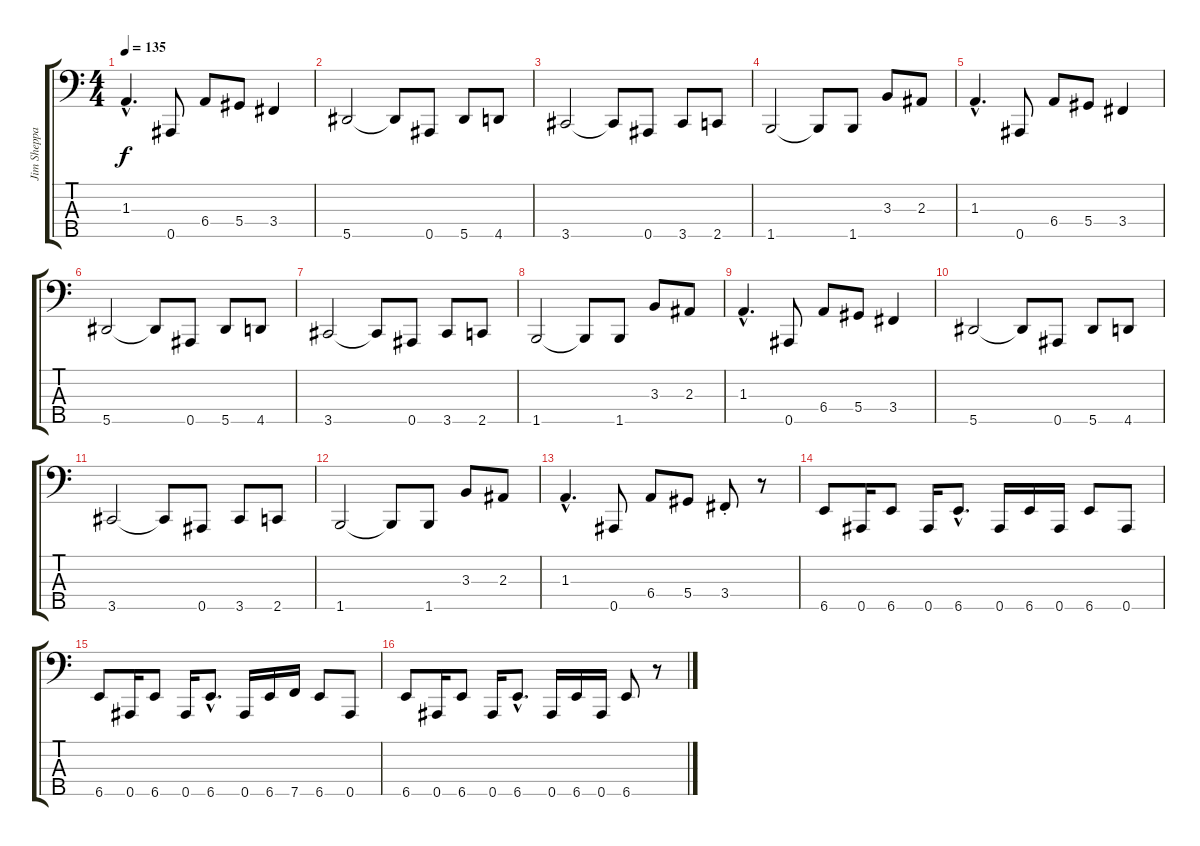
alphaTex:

\track ("Jim Sheppard" "Jim Sheppa") {instrument electricbasspick}
\staff {score tabs}
\tuning (Gb2 Db2 Ab1 Eb1 Bb0) {hide}
\ts (4 4)
\tempo 135
\clef f4
\ks c
1.3{hac}.4{d dy f} 0.5.8 6.4.8 5.4.8 3.4.4 |
5.5.2 5.5{t}.8 0.5.8 5.5.8 4.5.8 |
3.5.2 3.5{t}.8 0.5.8 3.5.8 2.5.8 |
1.5.2 1.5{t}.8 1.5.8 3.3.8 2.3.8 |
1.3{hac}.4{d} 0.5.8 6.4.8 5.4.8 3.4.4 |
5.5.2 5.5{t}.8 0.5.8 5.5.8 4.5.8 |
3.5.2 3.5{t}.8 0.5.8 3.5.8 2.5.8 |
1.5.2 1.5{t}.8 1.5.8 3.3.8 2.3.8 |
1.3{hac}.4{d} 0.5.8 6.4.8 5.4.8 3.4.4 |
5.5.2 5.5{t}.8 0.5.8 5.5.8 4.5.8 |
3.5.2 3.5{t}.8 0.5.8 3.5.8 2.5.8 |
1.5.2 1.5{t}.8 1.5.8 3.3.8 2.3.8 |
1.3{hac}.4{d} 0.5.8 6.4.8 5.4.8 3.4{st}.8 r.8 |
6.5.8 0.5.16 6.5.8 0.5.16 6.5{hac}.8{d} 0.5.16 6.5.16 0.5.16 6.5.8 0.5.8 |
6.5.8 0.5.16 6.5.8 0.5.16 6.5{hac}.8{d} 0.5.16 6.5.16 7.5.16 6.5.8 0.5.8 |
6.5.8 0.5.16 6.5.8 0.5.16 6.5{hac}.8{d} 0.5.16 6.5.16 0.5.16 6.5.8 r.8
